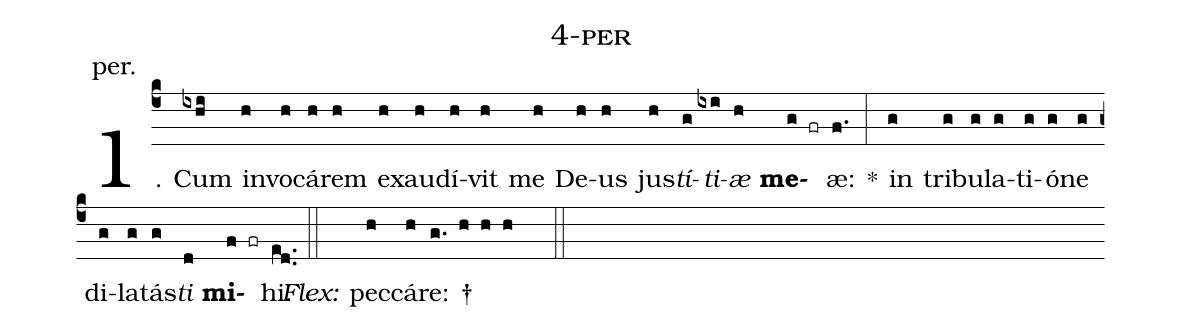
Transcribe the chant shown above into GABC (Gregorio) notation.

name: 4-per;
annotation: per.;
%%
(c4)1. Cum(ixhi) in(h)vo(h)cá(h)rem(h) ex(h)au(h)dí(h)vit(h) me(h) De(h)us(h) jus(h)<i>tí</i>(g)<i>ti</i>(ixi)<i>æ</i>(h) <b>me</b>(g fr)æ:(f.) *(:) in(g) tri(g)bu(g)la(g)ti(g)ó(g)ne(g) di(g)la(g)tás(g)<i>ti</i>(d) <b>mi</b>(f fr)hi.(ed..) (::)
<i>Flex:</i>()  pec(h)cá(h)re: †(g. h h h  ::)
